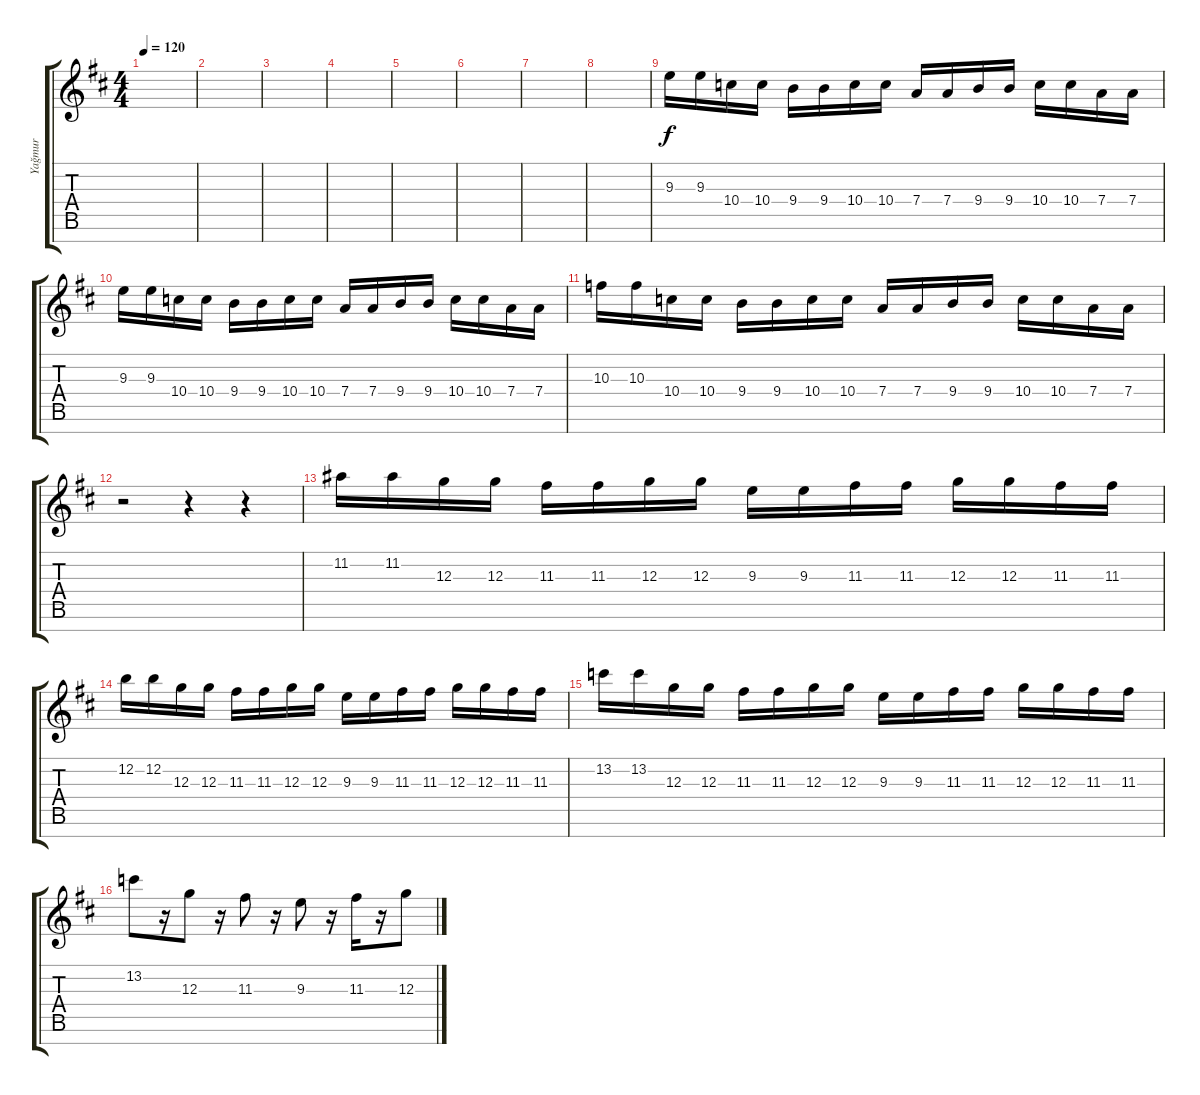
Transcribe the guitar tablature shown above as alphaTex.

\track ("Yağmur" "Yağmur") {instrument distortionguitar}
\staff {score tabs}
\tuning (E4 B3 G3 D3 A2 E2 B1) {hide}
\ts (4 4)
\tempo 120
\clef g2
\ks d
|
|
|
|
|
|
|
|
9.3.16{volume 6} 9.3.16 10.4.16 10.4.16 9.4.16 9.4.16 10.4.16 10.4.16 7.4.16 7.4.16 9.4.16 9.4.16 10.4.16 10.4.16 7.4.16 7.4.16 |
9.3.16{volume 6} 9.3.16 10.4.16 10.4.16 9.4.16 9.4.16 10.4.16 10.4.16 7.4.16 7.4.16 9.4.16 9.4.16 10.4.16 10.4.16 7.4.16 7.4.16 |
10.3.16 10.3.16 10.4.16 10.4.16 9.4.16 9.4.16 10.4.16 10.4.16 7.4.16 7.4.16 9.4.16 9.4.16 10.4.16 10.4.16 7.4.16 7.4.16 |
r.2 r.4 r.4 |
11.2.16 11.2.16 12.3.16 12.3.16 11.3.16 11.3.16 12.3.16 12.3.16 9.3.16 9.3.16 11.3.16 11.3.16 12.3.16 12.3.16 11.3.16 11.3.16 |
12.2.16 12.2.16 12.3.16 12.3.16 11.3.16 11.3.16 12.3.16 12.3.16 9.3.16 9.3.16 11.3.16 11.3.16 12.3.16 12.3.16 11.3.16 11.3.16 |
13.2.16 13.2.16 12.3.16 12.3.16 11.3.16 11.3.16 12.3.16 12.3.16 9.3.16 9.3.16 11.3.16 11.3.16 12.3.16 12.3.16 11.3.16 11.3.16 |
13.2.8 r.16 12.3.8 r.16 11.3.8 r.16 9.3.8 r.16 11.3.16 r.16 12.3.8
